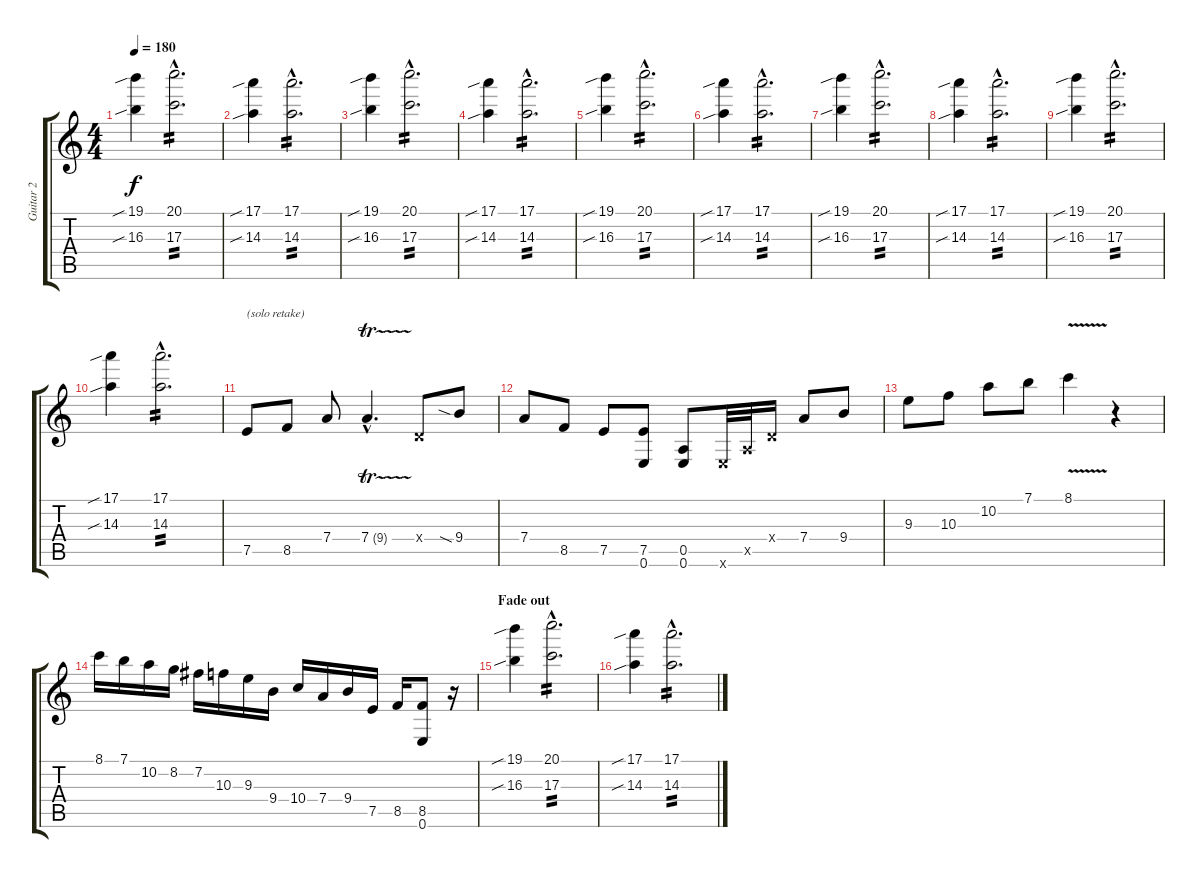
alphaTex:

\track ("Guitar 2" "Guitar 2") {instrument distortionguitar}
\staff {score tabs}
\tuning (E4 B3 G3 D3 A2 E2) {hide}
\ts (4 4)
\tempo 180
\clef g2
\ks c
(19.1{sib} 16.3{sib}).4{dy f} (20.1{hac} 17.3{hac}).2{d tp 2} |
(17.1{sib} 14.3{sib}).4 (17.1{hac} 14.3{hac}).2{d tp 2} |
(19.1{sib} 16.3{sib}).4 (20.1{hac} 17.3{hac}).2{d tp 2} |
(17.1{sib} 14.3{sib}).4 (17.1{hac} 14.3{hac}).2{d tp 2} |
(19.1{sib} 16.3{sib}).4 (20.1{hac} 17.3{hac}).2{d tp 2} |
(17.1{sib} 14.3{sib}).4 (17.1{hac} 14.3{hac}).2{d tp 2} |
(19.1{sib} 16.3{sib}).4 (20.1{hac} 17.3{hac}).2{d tp 2} |
(17.1{sib} 14.3{sib}).4 (17.1{hac} 14.3{hac}).2{d tp 2} |
(19.1{sib} 16.3{sib}).4 (20.1{hac} 17.3{hac}).2{d tp 2} |
(17.1{sib} 14.3{sib}).4 (17.1{hac} 14.3{hac}).2{d tp 2} |
7.5.8{txt "(solo retake)"} 8.5.8 7.4.8 7.4{tr (9 16) hac}.4{d} 0.4{x}.8 9.4{sia}.8 |
7.4.8 8.5.8 7.5.8 (7.5 0.6).8 (0.5 0.6).8 0.6{x}.32 0.5{x}.32 0.4{x}.16 7.4.8 9.4.8 |
9.3.8 10.3.8 10.2.8 7.1.8 8.1{v}.4 r.4 |
8.1.16 7.1.16 10.2.16 8.2.16 7.2.16 10.3.16 9.3.16 9.4.16 10.4.16 7.4.16 9.4.16 7.5.16 8.5.16 (8.5 0.6).8 r.16 |
\section ("" "Fade out")
(19.1{sib} 16.3{sib}).4{volume 10} (20.1{hac} 17.3{hac}).2{d tp 2} |
(17.1{sib} 14.3{sib}).4 (17.1{hac} 14.3{hac}).2{d tp 2}
